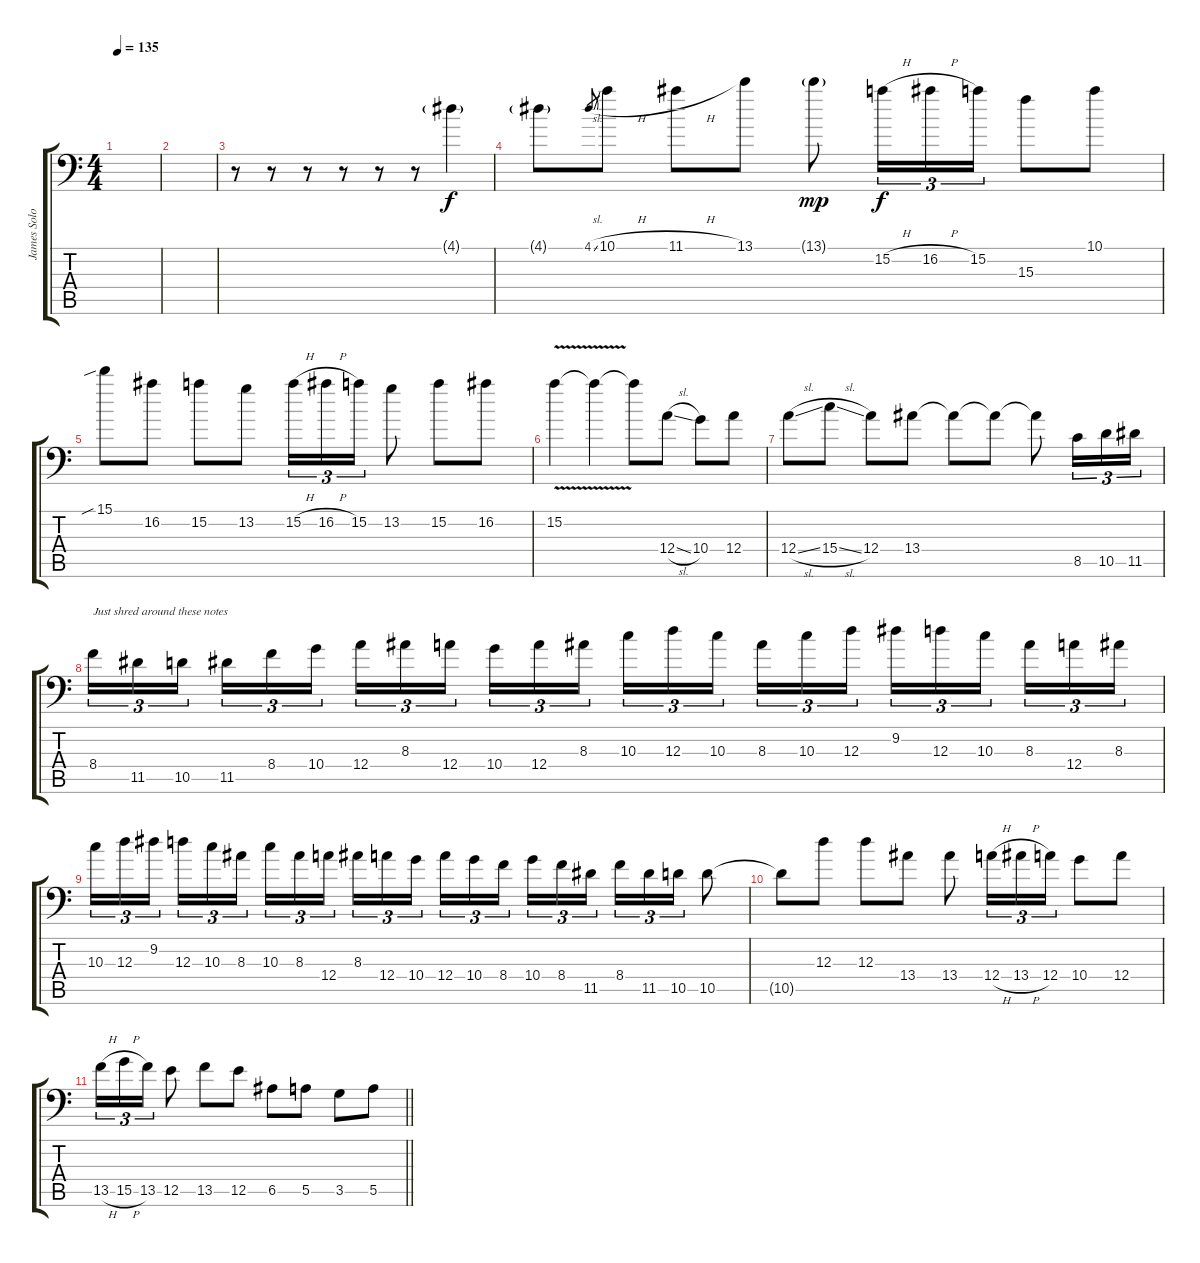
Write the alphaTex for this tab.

\track ("James Solo" "James Solo") {instrument distortionguitar}
\staff {score tabs}
\tuning (B3 Gb3 D3 A2 E2 A1) {hide}
\ts (4 4)
\tempo 135
\clef f4
\ks c
|
|
r.8 r.8 r.8 r.8 r.8 r.8 4.1{g}.4 |
4.1{g}.8{dy f} 4.1{sl}.8{gr} 10.1{h}.8 11.1{h}.8 13.1.8 13.1{g}.8{dy mp} 15.2{h}.16{tu (3 2) dy f} 16.2{h}.16{tu (3 2)} 15.2.16{tu (3 2)} 15.3.8 10.1.8 |
15.1{sib}.8 16.2.8 15.2.8 13.2.8 15.2{h}.16{tu (3 2)} 16.2{h}.16{tu (3 2)} 15.2.16{tu (3 2)} 13.2.8 15.2.8 16.2.8 |
15.2{v}.4 15.2{t}.4 15.2{t}.8 12.4{sl}.8 10.4.8 12.4.8 |
12.4{sl}.8 15.4{sl}.8 12.4.8 13.4.8 13.4{t}.8 13.4{t}.8 13.4{t}.8 8.5.16{tu (3 2)} 10.5.16{tu (3 2)} 11.5.16{tu (3 2)} |
8.4.16{tu (3 2) txt "Just shred around these notes"} 11.5.16{tu (3 2)} 10.5.16{tu (3 2) beam splitsecondary} 11.5.16{tu (3 2)} 8.4.16{tu (3 2)} 10.4.16{tu (3 2)} 12.4.16{tu (3 2)} 8.3.16{tu (3 2)} 12.4.16{tu (3 2) beam splitsecondary} 10.4.16{tu (3 2)} 12.4.16{tu (3 2)} 8.3.16{tu (3 2)} 10.3.16{tu (3 2)} 12.3.16{tu (3 2)} 10.3.16{tu (3 2) beam splitsecondary} 8.3.16{tu (3 2)} 10.3.16{tu (3 2)} 12.3.16{tu (3 2)} 9.2.16{tu (3 2)} 12.3.16{tu (3 2)} 10.3.16{tu (3 2) beam splitsecondary} 8.3.16{tu (3 2)} 12.4.16{tu (3 2)} 8.3.16{tu (3 2)} |
10.3.16{tu (3 2)} 12.3.16{tu (3 2)} 9.2.16{tu (3 2) beam splitsecondary} 12.3.16{tu (3 2)} 10.3.16{tu (3 2)} 8.3.16{tu (3 2)} 10.3.16{tu (3 2)} 8.3.16{tu (3 2)} 12.4.16{tu (3 2) beam splitsecondary} 8.3.16{tu (3 2)} 12.4.16{tu (3 2)} 10.4.16{tu (3 2)} 12.4.16{tu (3 2)} 10.4.16{tu (3 2)} 8.4.16{tu (3 2) beam splitsecondary} 10.4.16{tu (3 2)} 8.4.16{tu (3 2)} 11.5.16{tu (3 2)} 8.4.16{tu (3 2)} 11.5.16{tu (3 2)} 10.5.16{tu (3 2)} 10.5.8 |
10.5{t}.8 12.3.8 12.3.8 13.4.8 13.4.8 12.4{h}.16{tu (3 2)} 13.4{h}.16{tu (3 2)} 12.4.16{tu (3 2)} 10.4.8 12.4.8 |
\barLineRight lightlight
13.5{h}.16{tu (3 2)} 15.5{h}.16{tu (3 2)} 13.5.16{tu (3 2)} 12.5.8 13.5.8 12.5.8 6.5.8 5.5.8 3.5.8 5.5.8
